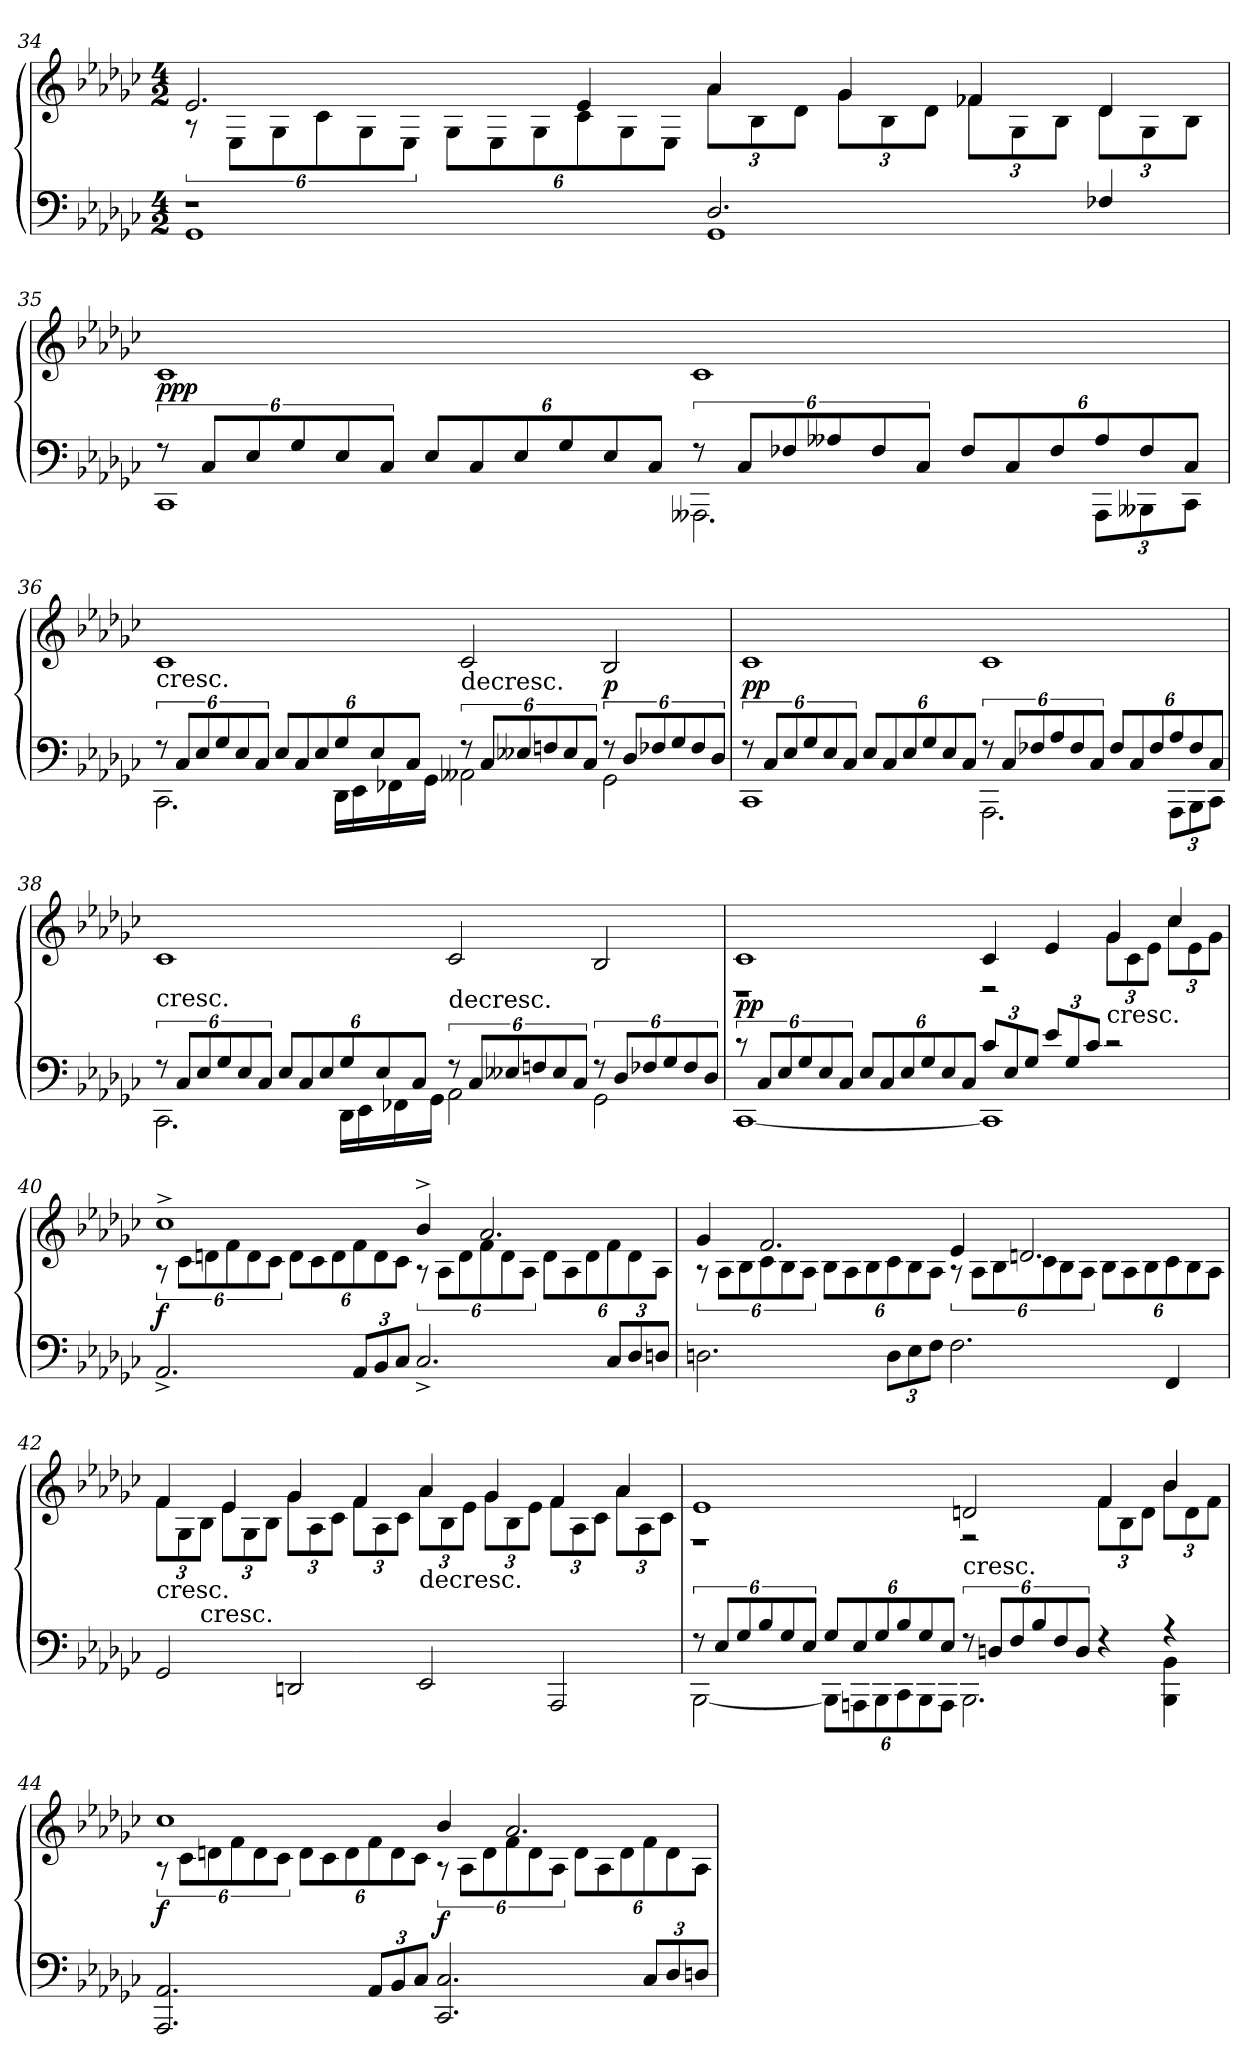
**kern	**kern	**dynam
*part1	*part1	*part1
*staff2	*staff1	*staff1/2
*clefF4	*clefG2	*
*k[b-e-a-d-g-c-]	*k[b-e-a-d-g-c-]	*
*G-:	*G-:	*
*M4/2	*M4/2	*
=34	=34	=34
*^	*^	*
1r	1GG-	2.e-/	12r	.
.	.	.	12E-\L	.
.	.	.	12G-\	.
.	.	.	12c-\	.
.	.	.	12G-\	.
.	.	.	12E-\J	.
.	.	.	12G-\L	.
.	.	.	12E-\	.
.	.	.	12G-\	.
.	.	4e-/	12c-\	.
.	.	.	12G-\	.
.	.	.	12E-\J	.
2.D-/	1GG-	4a-/	12a-\L	.
.	.	.	12B-\	.
.	.	.	12d-\J	.
.	.	4g-/	12g-\L	.
.	.	.	12B-\	.
.	.	.	12d-\J	.
.	.	4f-X/	12f-X\L	.
.	.	.	12G-\	.
.	.	.	12B-\J	.
4F-X/	.	4d-/	12d-\L	.
.	.	.	12G-\	.
.	.	.	12B-\J	.
*	*	*v	*v	*
=35	=35	=35	=35
12r	1CC-	1c-	ppp
12C-/L	.	.	.
12E-/	.	.	.
12G-/	.	.	.
12E-/	.	.	.
12C-/J	.	.	.
12E-/L	.	.	.
12C-/	.	.	.
12E-/	.	.	.
12G-/	.	.	.
12E-/	.	.	.
12C-/J	.	.	.
12r	2.AAA--X\	1c-	.
12C-/L	.	.	.
12F-X/	.	.	.
12A--X/	.	.	.
12F-/	.	.	.
12C-/J	.	.	.
12F-/L	.	.	.
12C-/	.	.	.
12F-/	.	.	.
12A--/	12AAA--\L	.	.
12F-/	12BBB--X\	.	.
12C-/J	12CC-\J	.	.
=36	=36	=36	=36
!	!	!LO:TX:c:t=cresc.	!
12r	2.CC-\	1c-	.
12C-/L	.	.	.
12E-/	.	.	.
12G-/	.	.	.
12E-/	.	.	.
12C-/J	.	.	.
12E-/L	.	.	.
12C-/	.	.	.
12E-/	.	.	.
12G-/	16DD-\LL	.	.
.	16EE-\	.	.
12E-/	.	.	.
.	16FF-X\	.	.
12C-/J	.	.	.
.	16GG-\JJ	.	.
!	!	!LO:TX:c:t=decresc.	!
12r	2AA--X\	2c-/	.
12C-/L	.	.	.
12E--X/	.	.	.
12Fn/	.	.	.
12E--/	.	.	.
12C-/J	.	.	.
12r	2GG-\	2B-/	p
12D-/L	.	.	.
12F-X/	.	.	.
12G-/	.	.	.
12F-/	.	.	.
12D-/J	.	.	.
=37	=37	=37	=37
12r	1CC-	1c-	pp
12C-/L	.	.	.
12E-/	.	.	.
12G-/	.	.	.
12E-/	.	.	.
12C-/J	.	.	.
12E-/L	.	.	.
12C-/	.	.	.
12E-/	.	.	.
12G-/	.	.	.
12E-/	.	.	.
12C-/J	.	.	.
12r	2.AAA-\	1c-	.
12C-/L	.	.	.
12F-X/	.	.	.
12A-/	.	.	.
12F-/	.	.	.
12C-/J	.	.	.
12F-/L	.	.	.
12C-/	.	.	.
12F-/	.	.	.
12A-/	12AAA-\L	.	.
12F-/	12BBB-\	.	.
12C-/J	12CC-\J	.	.
=38	=38	=38	=38
!	!	!LO:TX:c:t=cresc.	!
12r	2.CC-\	1c-	.
12C-/L	.	.	.
12E-/	.	.	.
12G-/	.	.	.
12E-/	.	.	.
12C-/J	.	.	.
12E-/L	.	.	.
12C-/	.	.	.
12E-/	.	.	.
12G-/	16DD-\LL	.	.
.	16EE-\	.	.
12E-/	.	.	.
.	16FF-X\	.	.
12C-/J	.	.	.
.	16GG-\JJ	.	.
!	!	!LO:TX:c:t=decresc.	!
12r	2AA-\	2c-/	.
12C-/L	.	.	.
12E--X/	.	.	.
12Fn/	.	.	.
12E--/	.	.	.
12C-/J	.	.	.
12r	2GG-\	2B-/	.
12D-/L	.	.	.
12F-X/	.	.	.
12G-/	.	.	.
12F-/	.	.	.
12D-/J	.	.	.
=39	=39	=39	=39
*	*	*^	*
12r	[1CC-	1c-	1r	pp
12C-/L	.	.	.	.
12E-/	.	.	.	.
12G-/	.	.	.	.
12E-/	.	.	.	.
12C-/J	.	.	.	.
12E-/L	.	.	.	.
12C-/	.	.	.	.
12E-/	.	.	.	.
12G-/	.	.	.	.
12E-/	.	.	.	.
12C-/J	.	.	.	.
12c-/L	1CC-]	4c-/	2r	.
12E-/	.	.	.	.
12G-/J	.	.	.	.
12e-/L	.	4e-/	.	.
12G-/	.	.	.	.
12c-/J	.	.	.	.
!	!	!LO:TX:c:t=cresc.	!	!
2r	.	4g-/	12g-\L	.
.	.	.	12c-\	.
.	.	.	12e-\J	.
.	.	4cc-/	12cc-\L	.
.	.	.	12e-\	.
.	.	.	12g-\J	.
*v	*v	*	*	*
=40	=40	=40	=40
2.AA-^/	1cc-^	12r	f
.	.	12c-\L	.
.	.	12dn\	.
.	.	12f\	.
.	.	12d\	.
.	.	12c-\J	.
.	.	12d\L	.
.	.	12c-\	.
.	.	12d\	.
12AA-/L	.	12f\	.
12BB-/	.	12d\	.
12C-/J	.	12c-\J	.
2.C-^/	4b-^/	12r	.
.	.	12A-\L	.
.	.	12d\	.
.	2.a-/	12f\	.
.	.	12d\	.
.	.	12A-\J	.
.	.	12d\L	.
.	.	12A-\	.
.	.	12d\	.
12C-/L	.	12f\	.
12D-/	.	12d\	.
12Dn/J	.	12A-\J	.
=41	=41	=41	=41
2.Dn\	4g-/	12r	.
.	.	12A-\L	.
.	.	12B-\	.
.	2.f/	12c-\	.
.	.	12B-\	.
.	.	12A-\J	.
.	.	12B-\L	.
.	.	12A-\	.
.	.	12B-\	.
12D\L	.	12c-\	.
12E-\	.	12B-\	.
12F\J	.	12A-\J	.
2.F\	4e-/	12r	.
.	.	12A-\L	.
.	.	12B-\	.
.	2.dn/	12c-\	.
.	.	12B-\	.
.	.	12A-\J	.
.	.	12B-\L	.
.	.	12A-\	.
.	.	12B-\	.
4FF/	.	12c-\	.
.	.	12B-\	.
.	.	12A-\J	.
=42	=42	=42	=42
!	!LO:TX:c:t=cresc.	!	!
2GG-/	4f/	12f\L	.
.	.	12G-\	.
!	!	!LO:TX:c:t=cresc.	!
.	.	12B-\J	.
.	4e-/	12e-\L	.
.	.	12G-\	.
.	.	12B-\J	.
2DDn/	4g-/	12g-\L	.
.	.	12A-\	.
.	.	12c-\J	.
.	4f/	12f\L	.
.	.	12A-\	.
.	.	12c-\J	.
!	!LO:TX:c:t=decresc.	!	!
2EE-/	4a-/	12a-\L	.
.	.	12B-\	.
.	.	12e-\J	.
.	4g-/	12g-\L	.
.	.	12B-\	.
.	.	12e-\J	.
2AAA-/	4f/	12f\L	.
.	.	12A-\	.
.	.	12c-\J	.
.	4a-/	12a-\L	.
.	.	12A-\	.
.	.	12c-\J	.
=43	=43	=43	=43
*^	*	*	*
12r	[2BBB-\	1e-	1r	.
12E-/L	.	.	.	.
12G-/	.	.	.	.
12B-/	.	.	.	.
12G-/	.	.	.	.
12E-/J	.	.	.	.
12G-/L	12BBB-\L]	.	.	.
12E-/	12AAAn\	.	.	.
12G-/	12BBB-\	.	.	.
12B-/	12CC-\	.	.	.
12G-/	12BBB-\	.	.	.
12E-/J	12AAA\J	.	.	.
!	!	!LO:TX:c:t=cresc.	!	!
12r	2.BBB-\	2dn/	2r	.
12Dn/L	.	.	.	.
12F/	.	.	.	.
12B-/	.	.	.	.
12F/	.	.	.	.
12D/J	.	.	.	.
4r	.	4f/	12f\L	.
.	.	.	12B-\	.
.	.	.	12d\J	.
4r	4BBB-\ 4BB-\	4b-/	12b-\L	.
.	.	.	12d\	.
.	.	.	12f\J	.
*v	*v	*	*	*
=44	=44	=44	=44
2.AAA-/ 2.AA-/	1cc-	12r	f
.	.	12c-\L	.
.	.	12dn\	.
.	.	12f\	.
.	.	12d\	.
.	.	12c-\J	.
.	.	12d\L	.
.	.	12c-\	.
.	.	12d\	.
12AA-/L	.	12f\	.
12BB-/	.	12d\	.
12C-/J	.	12c-\J	.
2.CC-/ 2.C-/	4b-/	12r	f
.	.	12A-\L	.
.	.	12d\	.
.	2.a-/	12f\	.
.	.	12d\	.
.	.	12A-\J	.
.	.	12d\L	.
.	.	12A-\	.
.	.	12d\	.
12C-/L	.	12f\	.
12D-/	.	12d\	.
12Dn/J	.	12A-\J	.
*	*v	*v	*
=	=	=
*-	*-	*-
